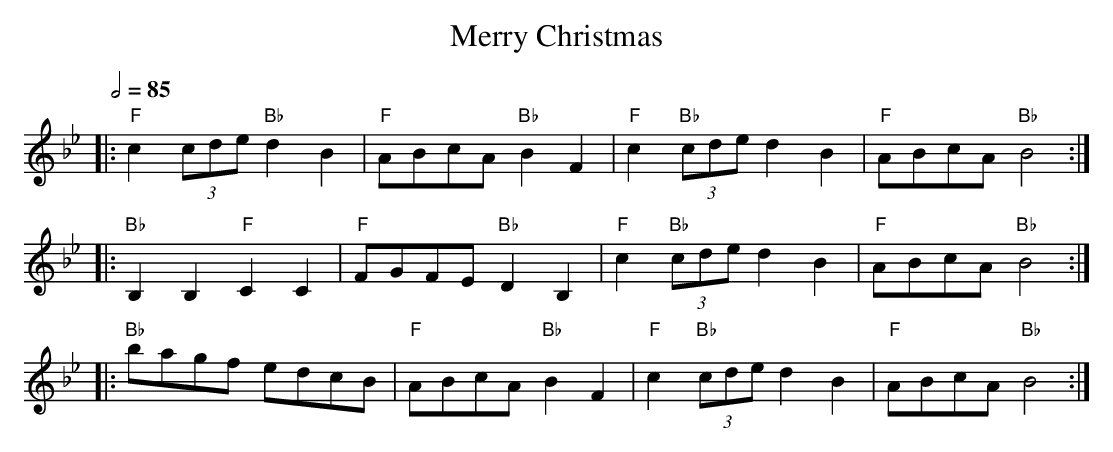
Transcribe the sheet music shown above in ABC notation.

X:1
T:Merry Christmas
Q:1/2=85
M:C/
K:Bb
L:1/4
|:"F"c (3c/d/e/ "Bb"dB|"F"A/B/c/A/ "Bb"BF|"F"c "Bb"(3c/d/e/ dB|"F"A/B/c/A/ "Bb"B2:|
|:"Bb"B,B, "F"CC|"F"F/G/F/E/ "Bb"DB,|"F"c "Bb"(3c/d/e/ dB|"F"A/B/c/A/ "Bb"B2:|
|:"Bb"b/a/g/f/ e/d/c/B/|"F"A/B/c/A/ "Bb"BF|"F"c "Bb"(3c/d/e/ dB|"F"A/B/c/A/ "Bb"B2:|
